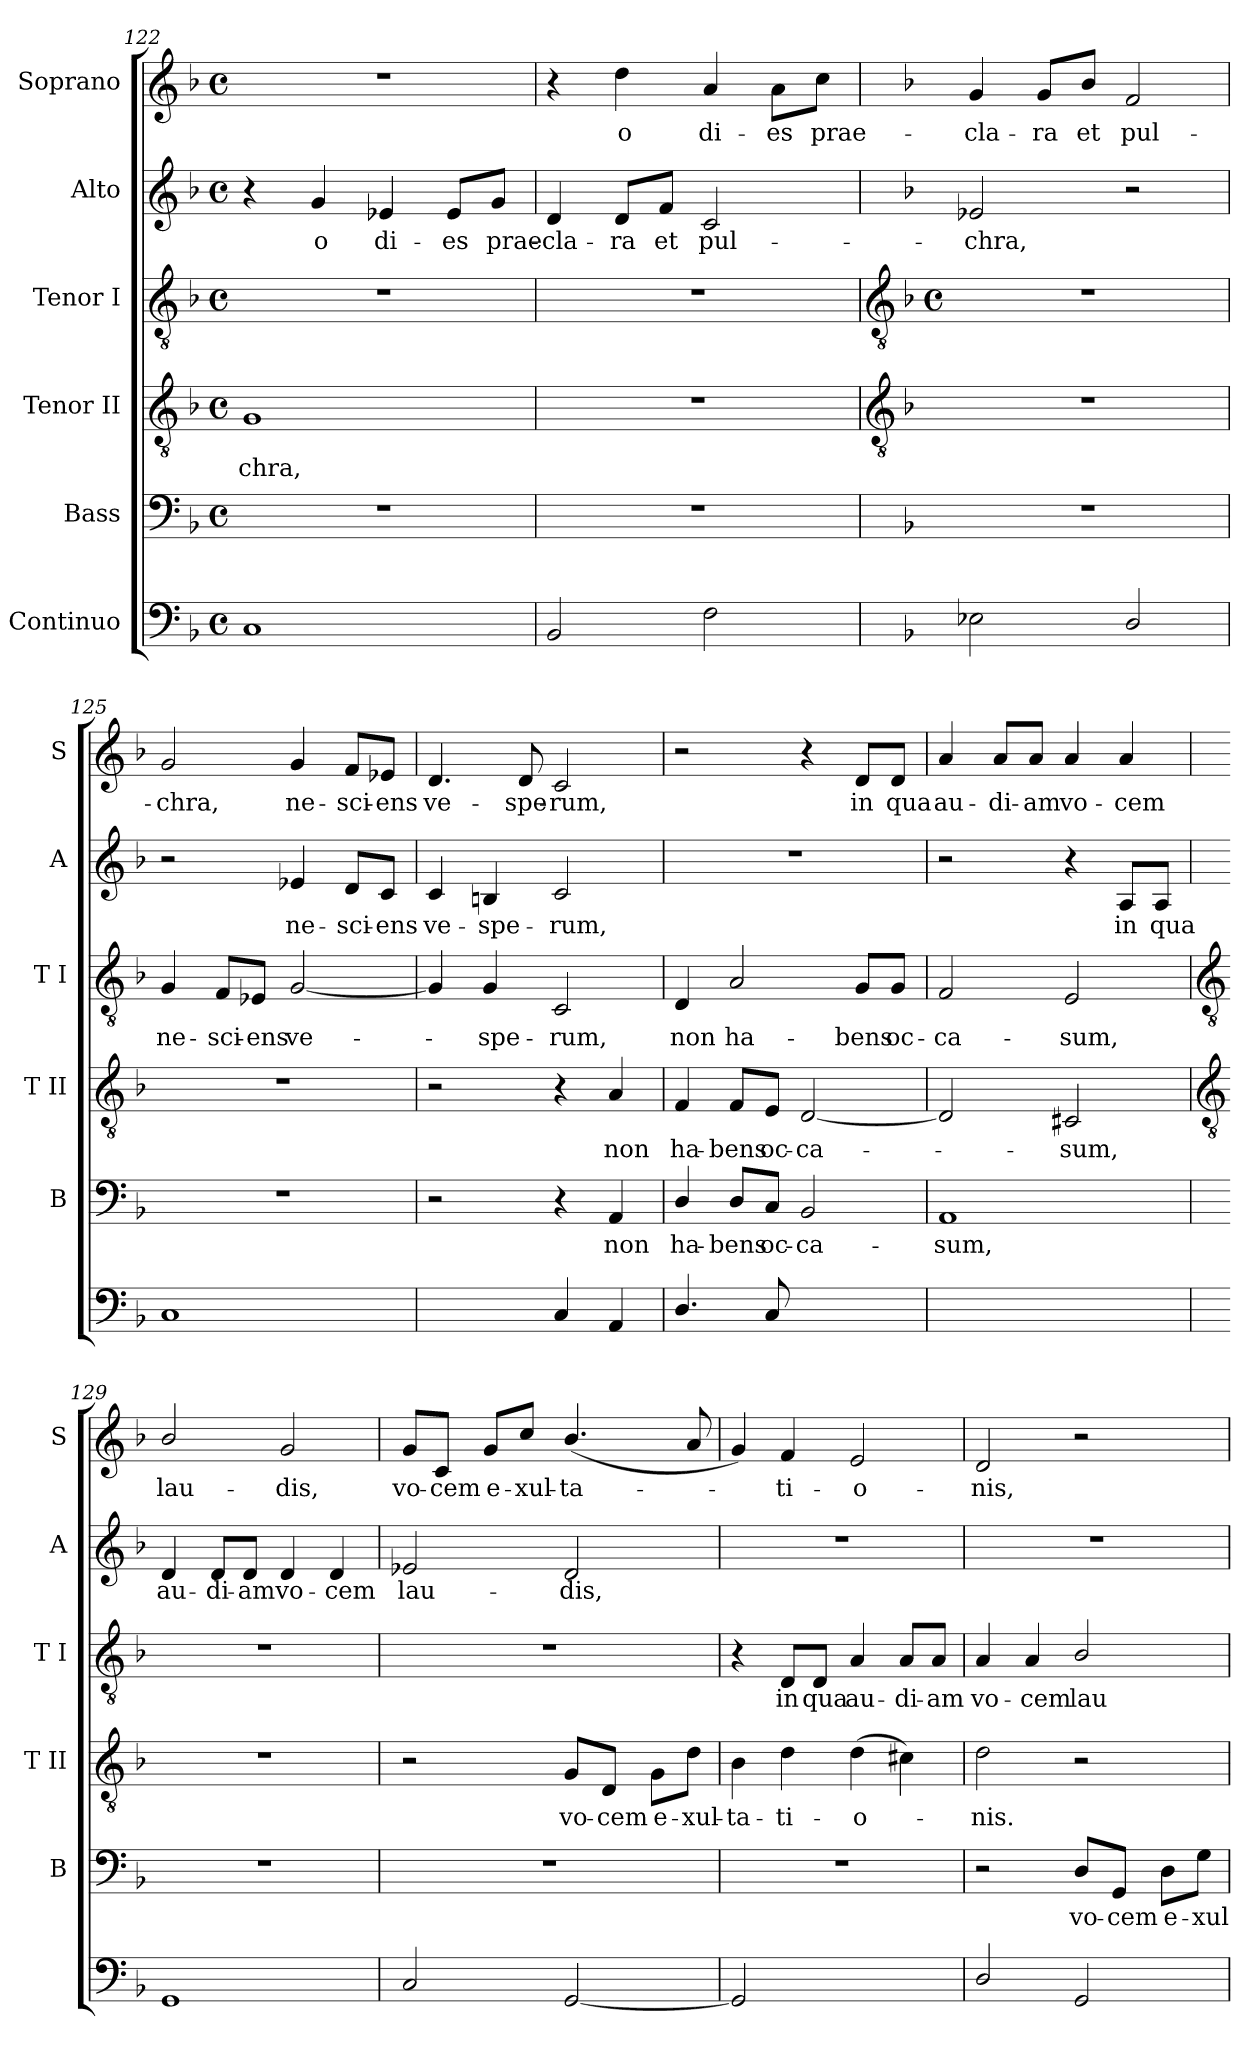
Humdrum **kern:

**kern	**text	**text	**kern	**text	**kern	**text	**kern	**text	**kern	**text	**kern	**text
*part6	*part6	*part6	*part5	*part5	*part4	*part4	*part3	*part3	*part2	*part2	*part1	*part1
*staff6	*staff6	*staff6	*staff5	*staff5	*staff4	*staff4	*staff3	*staff3	*staff2	*staff2	*staff1	*staff1
*I"Continuo	*	*	*I"Bass	*	*I"Tenor II	*	*I"Tenor I	*	*I"Alto	*	*I"Soprano	*
*	*	*	*I'B	*	*I'T II	*	*I'T I	*	*I'A	*	*I'S	*
*clefF4	*	*	*clefF4	*	*clefGv2	*	*clefGv2	*	*clefG2	*	*clefG2	*
*k[b-]	*	*	*k[b-]	*	*k[b-]	*	*k[b-]	*	*k[b-]	*	*k[b-]	*
*F:	*	*	*F:	*	*F:	*	*F:	*	*F:	*	*F:	*
*M4/4	*	*	*M4/4	*	*M4/4	*	*M4/4	*	*M4/4	*	*M4/4	*
*met(c)	*	*	*met(c)	*	*met(c)	*	*met(c)	*	*met(c)	*	*met(c)	*
=122	=122	=122	=122	=122	=122	=122	=122	=122	=122	=122	=122	=122
!	!	!	!	!	!	!LO:LY:b	!	!	!	!	!	!
1C	.	.	1r	.	1G	-chra,	1r	.	4r	.	1r	.
!	!	!	!	!	!	!	!	!	!	!LO:LY:b	!	!
.	.	.	.	.	.	.	.	.	4g	o	.	.
!	!	!	!	!	!	!	!	!	!	!LO:LY:b	!	!
.	.	.	.	.	.	.	.	.	4e-X	di-	.	.
!	!	!	!	!	!	!	!	!	!	!LO:LY:b	!	!
.	.	.	.	.	.	.	.	.	8e-/L	-es	.	.
!	!	!	!	!	!	!	!	!	!	!LO:LY:b	!	!
.	.	.	.	.	.	.	.	.	8g/J	prae-	.	.
=123	=123	=123	=123	=123	=123	=123	=123	=123	=123	=123	=123	=123
!	!	!	!	!	!	!	!	!	!	!LO:LY:b	!	!
2BB-	.	.	1r	.	1r	.	1r	.	4d	-cla-	4r	.
!	!	!	!	!	!	!	!	!	!	!LO:LY:b	!	!LO:LY:b
.	.	.	.	.	.	.	.	.	8d/L	-ra	4dd	o
!	!	!	!	!	!	!	!	!	!	!LO:LY:b	!	!
.	.	.	.	.	.	.	.	.	8f/J	et	.	.
!	!	!	!	!	!	!	!	!	!	!LO:LY:b	!	!LO:LY:b
2F	.	.	.	.	.	.	.	.	2c	pul-	4a	di-
!	!	!	!	!	!	!	!	!	!	!	!	!LO:LY:b
.	.	.	.	.	.	.	.	.	.	.	8a\L	-es
!	!	!	!	!	!	!	!	!	!	!	!	!LO:LY:b
.	.	.	.	.	.	.	.	.	.	.	8cc\J	prae-
!!LO:LB:g=z
=124	=124	=124	=124	=124	=124	=124	=124	=124	=124	=124	=124	=124
*	*	*	*	*	*clefGv2	*	*clefGv2	*	*	*	*	*
*	*	*	*	*	*	*	*k[b-]	*	*	*	*	*
*	*	*	*	*	*	*	*F:	*	*	*	*	*
*	*	*	*	*	*	*	*M4/4	*	*	*	*	*
*	*	*	*	*	*	*	*met(c)	*	*	*	*	*
!	!	!	!	!	!	!	!	!	!	!LO:LY:b	!	!LO:LY:b
2E-X	.	.	1r	.	1r	.	1r	.	2e-X	-chra,	4g	-cla-
!	!	!	!	!	!	!	!	!	!	!	!	!LO:LY:b
.	.	.	.	.	.	.	.	.	.	.	8g/L	-ra
!	!	!	!	!	!	!	!	!	!	!	!	!LO:LY:b
.	.	.	.	.	.	.	.	.	.	.	8b-/J	et
!	!	!	!	!	!	!	!	!	!	!	!	!LO:LY:b
2D/	.	.	.	.	.	.	.	.	2r	.	2f	pul-
=125	=125	=125	=125	=125	=125	=125	=125	=125	=125	=125	=125	=125
!	!	!	!	!	!	!	!	!LO:LY:b	!	!	!	!LO:LY:b
1C	.	.	1r	.	1r	.	4G	ne-	2r	.	2g	-chra,
!	!	!	!	!	!	!	!	!LO:LY:b	!	!	!	!
.	.	.	.	.	.	.	8F/L	-sci-	.	.	.	.
!	!	!	!	!	!	!	!	!LO:LY:b	!	!	!	!
.	.	.	.	.	.	.	8E-X/J	-ens	.	.	.	.
!	!	!	!	!	!	!	!	!LO:LY:b	!	!LO:LY:b	!	!LO:LY:b
.	.	.	.	.	.	.	[2G	ve-	4e-X	ne-	4g	ne-
!	!	!	!	!	!	!	!	!	!	!LO:LY:b	!	!LO:LY:b
.	.	.	.	.	.	.	.	.	8d/L	-sci-	8f/L	-sci-
!	!	!	!	!	!	!	!	!	!	!LO:LY:b	!	!LO:LY:b
.	.	.	.	.	.	.	.	.	8c/J	-ens	8e-X/J	-ens
=126	=126	=126	=126	=126	=126	=126	=126	=126	=126	=126	=126	=126
!	!LO:LY:b	!	!	!	!	!	!	!	!	!LO:LY:b	!	!LO:LY:b
[4GGyy	4	.	2r	.	2r	.	4G]	.	4c	ve-	4.d	ve-
!	!	!	!	!	!	!	!	!LO:LY:b	!	!LO:LY:b	!	!
4GGyy]	.	.	.	.	.	.	4G	spe-	4Bn	-spe-	.	.
!	!	!	!	!	!	!	!	!	!	!	!	!LO:LY:b
.	.	.	.	.	.	.	.	.	.	.	8d	-spe-
!	!	!	!	!	!	!	!	!LO:LY:b	!	!LO:LY:b	!	!LO:LY:b
4C	.	.	4r	.	4r	.	2C	-rum,	2c	-rum,	2c	-rum,
!	!	!	!	!LO:LY:b	!	!LO:LY:b	!	!	!	!	!	!
4AA	.	.	4AA	non	4A	non	.	.	.	.	.	.
=127	=127	=127	=127	=127	=127	=127	=127	=127	=127	=127	=127	=127
!	!	!	!	!LO:LY:b	!	!LO:LY:b	!	!LO:LY:b	!	!	!	!
4.D/	.	.	4D/	ha-	4F	ha-	4D	non	1r	.	2r	.
!	!	!	!	!LO:LY:b	!	!LO:LY:b	!	!LO:LY:b	!	!	!	!
.	.	.	8D/L	-bens	8F/L	-bens	2A	ha-	.	.	.	.
!	!	!	!	!LO:LY:b	!	!LO:LY:b	!	!	!	!	!	!
8C	.	.	8C/J	oc-	8E/J	oc-	.	.	.	.	.	.
!	!LO:LY:b	!	!	!LO:LY:b	!	!LO:LY:b	!	!	!	!	!	!
[4BB-yy	7	.	2BB-	-ca-	[2D	-ca-	.	.	.	.	4r	.
!	!LO:LY:b	!	!	!	!	!	!	!LO:LY:b	!	!	!	!LO:LY:b
4BB-yy]	6	.	.	.	.	.	8G/L	-bens	.	.	8d/L	in
!	!	!	!	!	!	!	!	!LO:LY:b	!	!	!	!LO:LY:b
.	.	.	.	.	.	.	8G/J	oc-	.	.	8d/J	qua
=128	=128	=128	=128	=128	=128	=128	=128	=128	=128	=128	=128	=128
!	!LO:LY:b	!LO:LY:b	!	!LO:LY:b	!	!	!	!LO:LY:b	!	!	!	!LO:LY:b
[2AAyy	6	4	1AA	-sum,	2D]	.	2F	-ca-	2r	.	4a	au-
!	!	!	!	!	!	!	!	!	!	!	!	!LO:LY:b
.	.	.	.	.	.	.	.	.	.	.	8a/L	-di-
!	!	!	!	!	!	!	!	!	!	!	!	!LO:LY:b
.	.	.	.	.	.	.	.	.	.	.	8a/J	-am
!	!	!	!	!	!	!LO:LY:b	!	!LO:LY:b	!	!	!	!LO:LY:b
2AAyy]	.	.	.	.	2C#X	sum,	2E	-sum,	4r	.	4a	vo-
!	!	!	!	!	!	!	!	!	!	!LO:LY:b	!	!LO:LY:b
.	.	.	.	.	.	.	.	.	8A/L	in	4a	-cem
!	!	!	!	!	!	!	!	!	!	!LO:LY:b	!	!
.	.	.	.	.	.	.	.	.	8A/J	qua	.	.
!!LO:LB:g=z
=129	=129	=129	=129	=129	=129	=129	=129	=129	=129	=129	=129	=129
*	*	*	*	*	*clefGv2	*	*clefGv2	*	*	*	*	*
!	!	!	!	!	!	!	!	!	!	!LO:LY:b	!	!LO:LY:b
1GG	.	.	1r	.	1r	.	1r	.	4d	au-	2b-/	lau-
!	!	!	!	!	!	!	!	!	!	!LO:LY:b	!	!
.	.	.	.	.	.	.	.	.	8d/L	-di-	.	.
!	!	!	!	!	!	!	!	!	!	!LO:LY:b	!	!
.	.	.	.	.	.	.	.	.	8d/J	-am	.	.
!	!	!	!	!	!	!	!	!	!	!LO:LY:b	!	!LO:LY:b
.	.	.	.	.	.	.	.	.	4d	vo-	2g	-dis,
!	!	!	!	!	!	!	!	!	!	!LO:LY:b	!	!
.	.	.	.	.	.	.	.	.	4d	-cem	.	.
=130	=130	=130	=130	=130	=130	=130	=130	=130	=130	=130	=130	=130
!	!	!	!	!	!	!	!	!	!	!LO:LY:b	!	!LO:LY:b
2C	.	.	1r	.	2r	.	1r	.	2e-X	lau-	8g/L	vo-
!	!	!	!	!	!	!	!	!	!	!	!	!LO:LY:b
.	.	.	.	.	.	.	.	.	.	.	8c/J	-cem
!	!	!	!	!	!	!	!	!	!	!	!	!LO:LY:b
.	.	.	.	.	.	.	.	.	.	.	8g/L	e-
!	!	!	!	!	!	!	!	!	!	!	!	!LO:LY:b
.	.	.	.	.	.	.	.	.	.	.	8cc/J	-xul-
!	!	!	!	!	!	!LO:LY:b	!	!	!	!LO:LY:b	!	!LO:LY:b
[2GG	.	.	.	.	8G/L	vo-	.	.	2d	-dis,	(<4.b-/	-ta-
!	!	!	!	!	!	!LO:LY:b	!	!	!	!	!	!
.	.	.	.	.	8D/J	-cem	.	.	.	.	.	.
!	!	!	!	!	!	!LO:LY:b	!	!	!	!	!	!
.	.	.	.	.	8G\L	e-	.	.	.	.	.	.
!	!	!	!	!	!	!LO:LY:b	!	!	!	!	!	!
.	.	.	.	.	8d\J	-xul-	.	.	.	.	8a	.
=131	=131	=131	=131	=131	=131	=131	=131	=131	=131	=131	=131	=131
!	!	!	!	!	!	!LO:LY:b	!	!	!	!	!	!
2GG]	.	.	1r	.	4B-	-ta-	4r	.	1r	.	4g)	.
!	!	!	!	!	!	!LO:LY:b	!	!LO:LY:b	!	!	!	!LO:LY:b
.	.	.	.	.	4d	-ti-	8D/L	in	.	.	4f	ti-
!	!	!	!	!	!	!	!	!LO:LY:b	!	!	!	!
.	.	.	.	.	.	.	8D/J	qua	.	.	.	.
!	!LO:LY:b	!	!	!	!	!LO:LY:b	!	!LO:LY:b	!	!	!	!LO:LY:b
[4AAyy	4	.	.	.	(>4d	-o-	4A	au-	.	.	2e	-o--
!	!	!	!	!	!	!	!	!LO:LY:b	!	!	!	!
4AAyy]	.	.	.	.	4c#X)	.	8A/L	-di-	.	.	.	.
!	!	!	!	!	!	!	!	!LO:LY:b	!	!	!	!
.	.	.	.	.	.	.	8A/J	-am	.	.	.	.
=132	=132	=132	=132	=132	=132	=132	=132	=132	=132	=132	=132	=132
!	!	!	!	!	!	!LO:LY:b	!	!LO:LY:b	!	!	!	!LO:LY:b
2D/	.	.	2r	.	2d	nis.	4A	vo-	1r	.	2d	-nis,
!	!	!	!	!	!	!	!	!LO:LY:b	!	!	!	!
.	.	.	.	.	.	.	4A	-cem	.	.	.	.
!	!	!	!	!LO:LY:b	!	!	!	!LO:LY:b	!	!	!	!
2GG	.	.	8D/L	vo-	2r	.	2B-/	lau-	.	.	2r	.
!	!	!	!	!LO:LY:b	!	!	!	!	!	!	!	!
.	.	.	8GG/J	-cem	.	.	.	.	.	.	.	.
!	!	!	!	!LO:LY:b	!	!	!	!	!	!	!	!
.	.	.	8D\L	e-	.	.	.	.	.	.	.	.
!	!	!	!	!LO:LY:b	!	!	!	!	!	!	!	!
.	.	.	8G\J	-xul-	.	.	.	.	.	.	.	.
=	=	=	=	=	=	=	=	=	=	=	=	=
*-	*-	*-	*-	*-	*-	*-	*-	*-	*-	*-	*-	*-
